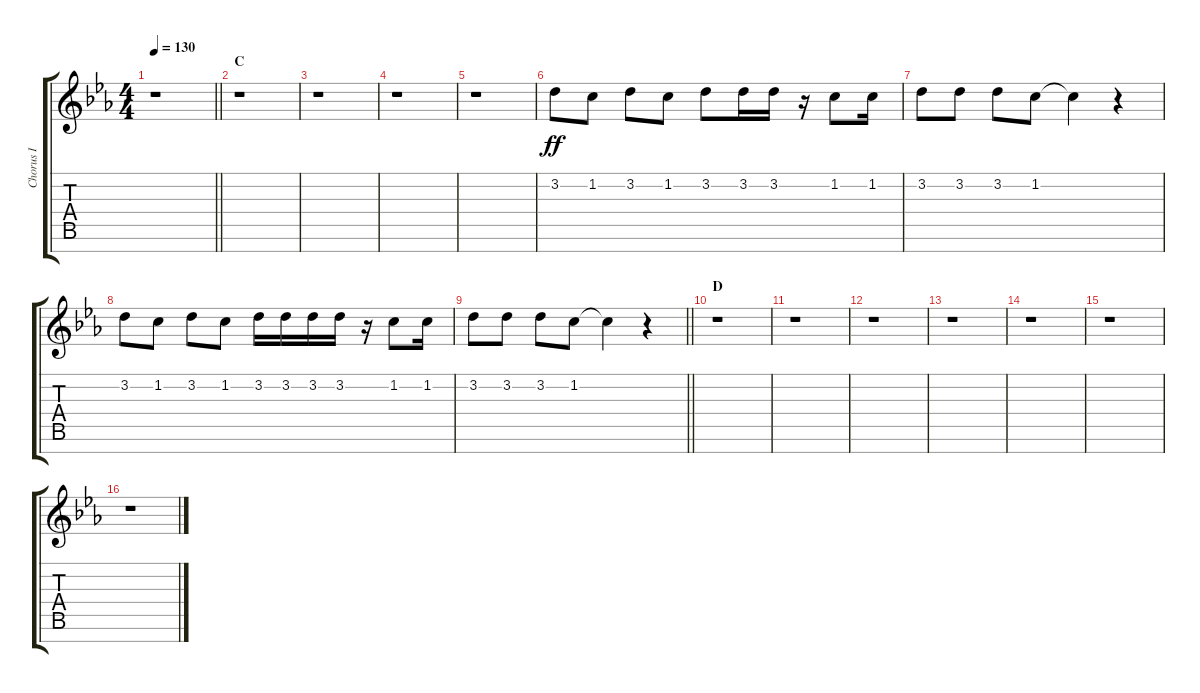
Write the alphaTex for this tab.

\track ("Chorus I" "Chorus I") {instrument voiceoohs}
\staff {score tabs}
\tuning (E5 B4 G4 D4 A3 E3 B2) {hide}
\ts (4 4)
\tempo 130
\clef g2
\barLineRight lightlight
\ks eb
r.1{dy ff} |
\section ("" "C")
r.1 |
r.1 |
r.1 |
r.1 |
3.2.8 1.2.8 3.2.8 1.2.8 3.2.8 3.2.16 3.2.16 r.16 1.2.8 1.2.16 |
3.2.8 3.2.8 3.2.8 1.2.8 1.2{t}.4 r.4 |
3.2.8 1.2.8 3.2.8 1.2.8 3.2.16 3.2.16 3.2.16 3.2.16 r.16 1.2.8 1.2.16 |
\barLineRight lightlight
3.2.8 3.2.8 3.2.8 1.2.8 1.2{t}.4 r.4 |
\section ("" "D")
r.1 |
r.1 |
r.1 |
r.1 |
r.1 |
r.1 |
r.1
